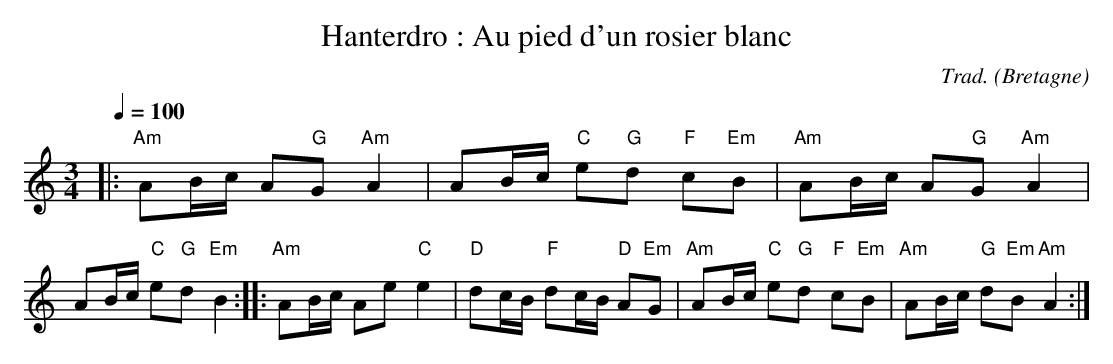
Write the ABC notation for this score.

X:1
T:Hanterdro : Au pied d'un rosier blanc
C:Trad.
O:Bretagne
M:3/4
L:1/8
Q:1/4=100
K:C
|: "Am"AB/c/ A"G"G "Am"A2 | AB/c/ "C"e"G"d "F"c"Em"B |\
"Am"AB/c/ A"G"G "Am"A2 | AB/c/ "C"e"G"d "Em"B2 ::\
"Am"AB/c/ Ae "C"e2 | "D"dc/B/ "F"dc/B/ "D"A"Em"G |\
"Am"AB/c/ "C"e"G"d "F"c"Em"B | "Am"AB/c/ "G"d"Em"B "Am"A2 :|
